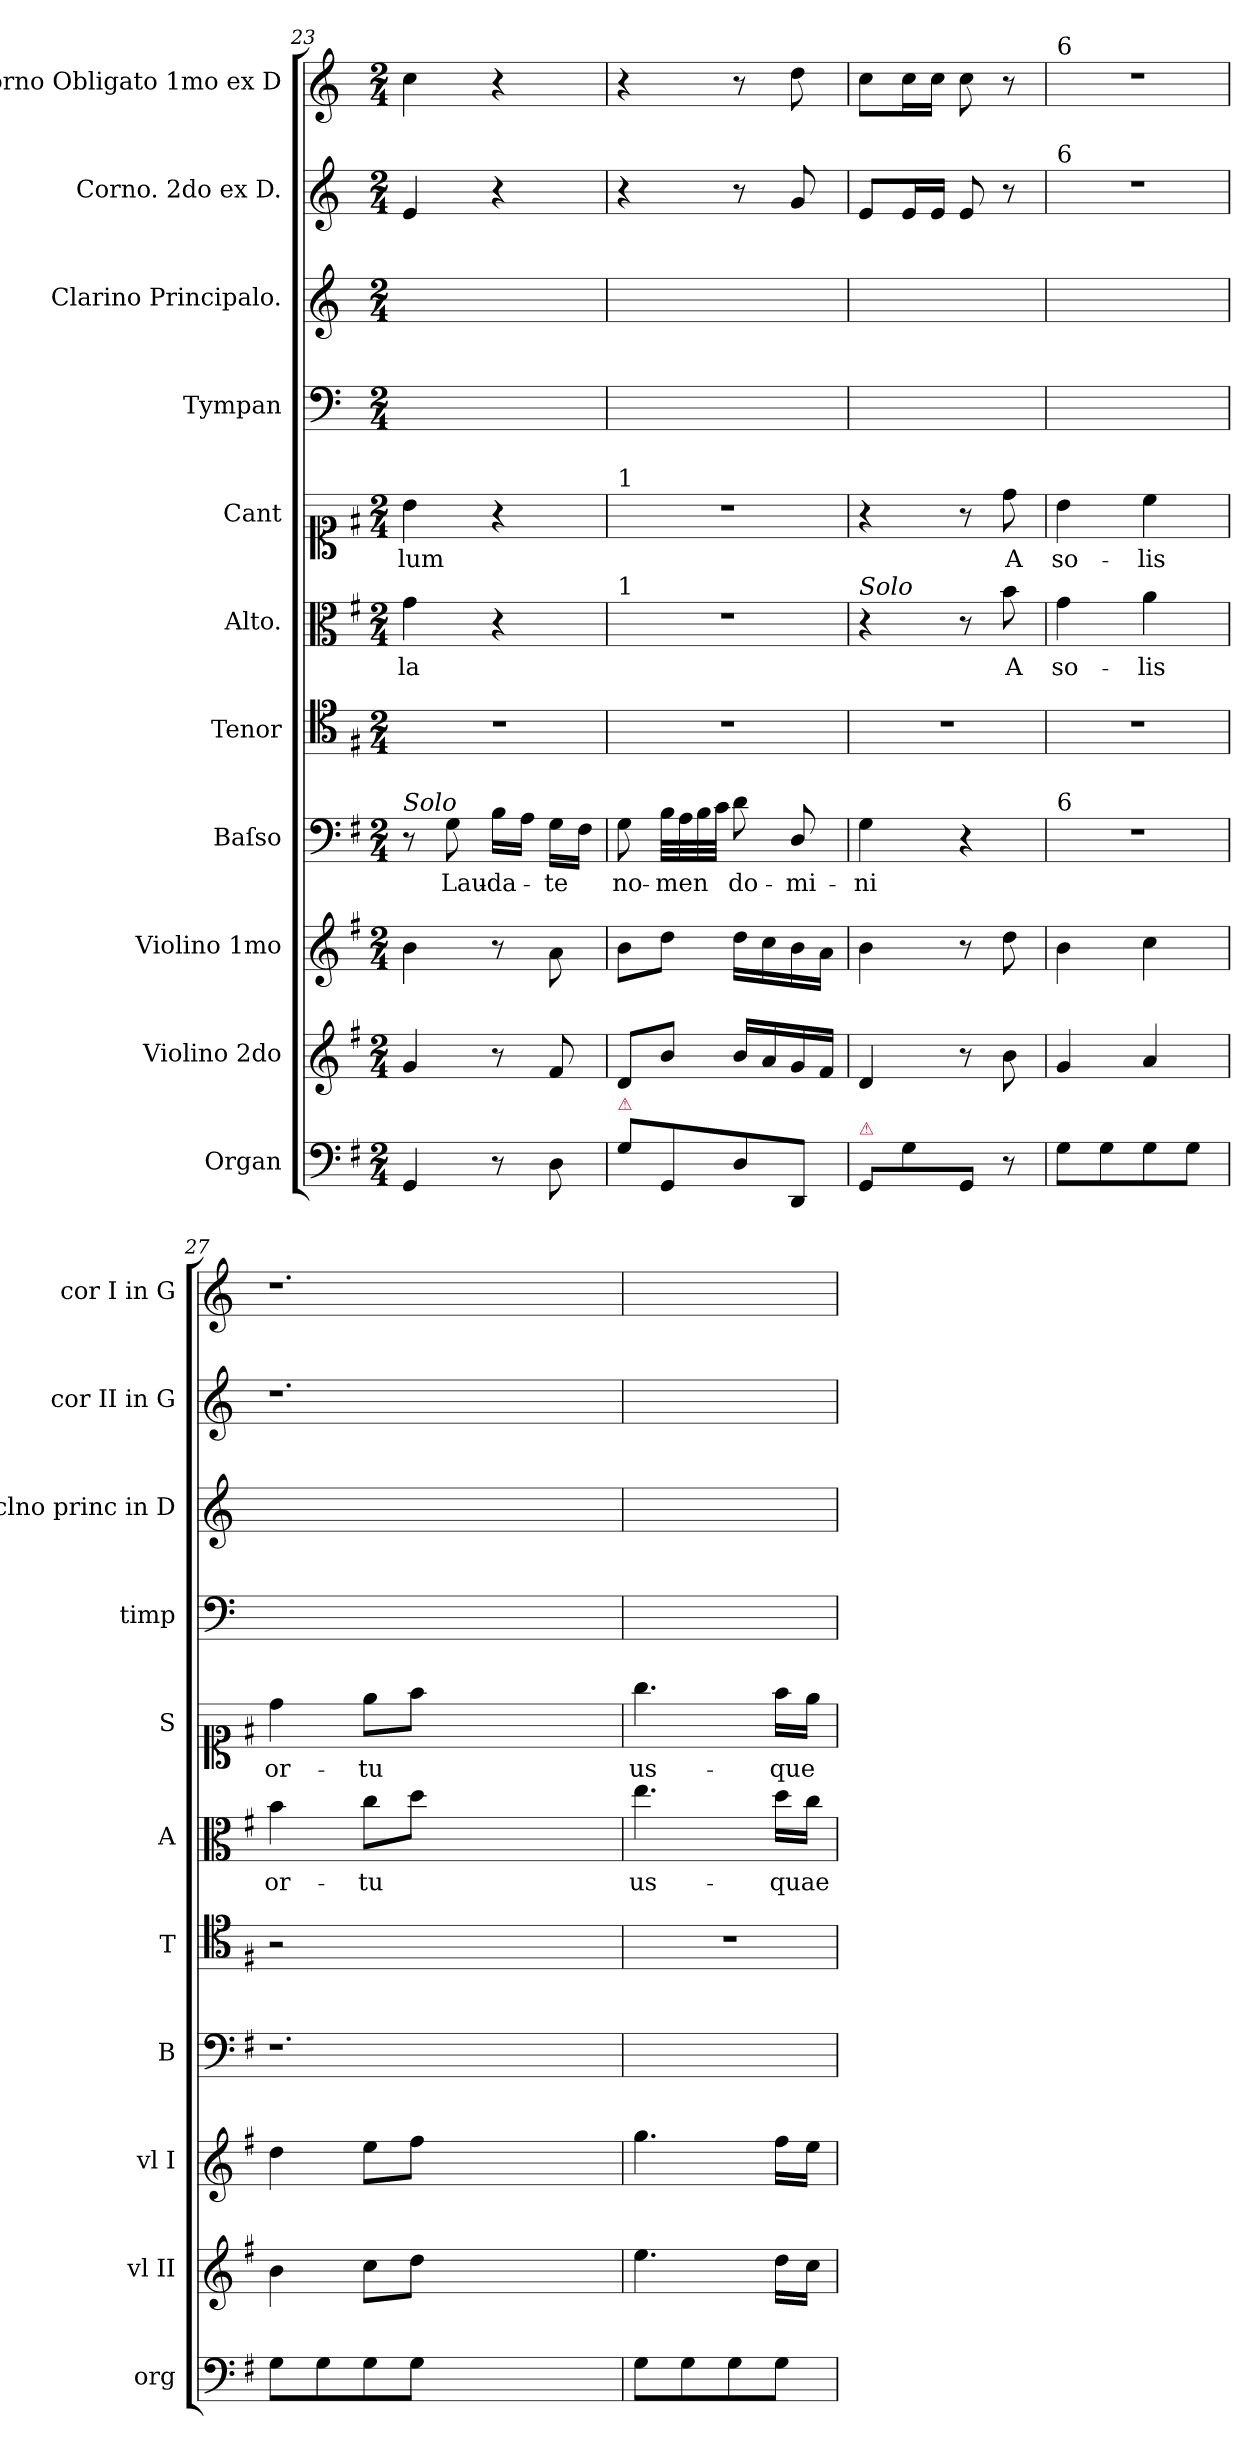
**kern	**kern	**kern	**kern	**text	**kern	**kern	**text	**kern	**text	**kern	**kern	**kern	**kern
*part11	*part10	*part9	*part8	*part8	*part7	*part6	*part6	*part5	*part5	*part4	*part3	*part2	*part1
*staff11	*staff10	*staff9	*staff8	*staff8	*staff7	*staff6	*staff6	*staff5	*staff5	*staff4	*staff3	*staff2	*staff1
*I"Organ	*I"Violino 2do	*I"Violino 1mo	*I"Baſso	*	*I"Tenor	*I"Alto.	*	*I"Cant	*	*I"Tympan	*I"Clarino Principalo.	*I"Corno. 2do ex D.	*I"Corno Obligato 1mo ex D
*I'org	*I'vl II	*I'vl I	*I'B	*	*I'T	*I'A	*	*I'S	*	*I'timp	*I'clno princ in D	*I'cor II in G	*I'cor I in G
*clefF4	*clefG2	*clefG2	*clefF4	*	*clefC4	*clefC3	*	*clefC1	*	*clefF4	*clefG2	*clefG2	*clefG2
*	*	*	*	*	*	*	*	*	*	*	*ITrd-1c-2	*ITrd3c5	*ITrd3c5
*k[f#]	*k[f#]	*k[f#]	*k[f#]	*	*k[f#]	*k[f#]	*	*k[f#]	*	*k[]	*k[f#c#]	*k[f#]	*k[f#]
*M2/4	*M2/4	*M2/4	*M2/4	*	*M2/4	*M2/4	*	*M2/4	*	*M2/4	*M2/4	*M2/4	*M2/4
=23	=23	=23	=23	=23	=23	=23	=23	=23	=23	=23	=23	=23	=23
!	!	!	!LO:TX:a:i:t=Solo	!	!	!	!	!	!	!	!	!	!
4GG/	4g/	4b\	8r	.	2r	4g\	-la	4b\	-lum	2ryy	2ryy	4B/	4g\
.	.	.	8G\	Lau-	.	.	.	.	.	.	.	.	.
8r	8r	8r	16B\LL	-da-	.	4r	.	4r	.	.	.	4r	4r
.	.	.	16A\JJ	.	.	.	.	.	.	.	.	.	.
8D\	8f#/	8a\	16G\LL	-te	.	.	.	.	.	.	.	.	.
.	.	.	16F#\JJ	.	.	.	.	.	.	.	.	.	.
=24	=24	=24	=24	=24	=24	=24	=24	=24	=24	=24	=24	=24	=24
!	!	!	!	!	!	!	!	!LO:TX:a:t=1	!	!	!	!	!
!	!	!	!	!	!	!LO:TX:a:t=1	!	!	!	!	!	!	!
!LO:TX:a:color=crimson:t=⚠	!	!	!	!	!	!	!	!	!	!	!	!	!
8G\L	8d/L	8b\L	8G\	no-	2r	2r	.	2r	.	2ryy	2ryy	4r	4r
8GG/	8b/J	8dd\J	32B\LLL	-men	.	.	.	.	.	.	.	.	.
.	.	.	32A\	.	.	.	.	.	.	.	.	.	.
.	.	.	32B\	.	.	.	.	.	.	.	.	.	.
.	.	.	32c\JJJ	.	.	.	.	.	.	.	.	.	.
8D/	16b/LL	16dd\LL	8d\	do-	.	.	.	.	.	.	.	8r	8r
.	16a/	16cc\	.	.	.	.	.	.	.	.	.	.	.
8DD/J	16g/	16b\	8D/	-mi-	.	.	.	.	.	.	.	8d/	8a\
.	16f#/JJ	16a\JJ	.	.	.	.	.	.	.	.	.	.	.
=25	=25	=25	=25	=25	=25	=25	=25	=25	=25	=25	=25	=25	=25
!	!	!	!	!	!	!LO:TX:a:i:t=Solo	!	!	!	!	!	!	!
!LO:TX:a:color=crimson:t=⚠	!	!	!	!	!	!	!	!	!	!	!	!	!
8GG/L	4d/	4b\	4G\	-ni	2r	4r	.	4r	.	2ryy	2ryy	8B/L	8g\L
8G\	.	.	.	.	.	.	.	.	.	.	.	16B/L	16g\L
.	.	.	.	.	.	.	.	.	.	.	.	16B/JJ	16g\JJ
8GG/J	8r	8r	4r	.	.	8r	.	8r	.	.	.	8B/	8g\
8r	8b\	8dd\	.	.	.	8b\	A	8dd\	A	.	.	8r	8r
=26	=26	=26	=26	=26	=26	=26	=26	=26	=26	=26	=26	=26	=26
!	!	!	!	!	!	!	!	!	!	!	!	!	!LO:TX:a:t=6
!	!	!	!	!	!	!	!	!	!	!	!	!LO:TX:a:t=6	!
!	!	!	!LO:TX:a:t=6	!	!	!	!	!	!	!	!	!	!
8G\L	4g/	4b\	2r	.	2r	4g\	so-	4b\	so-	2ryy	2ryy	2r	2r
8G\	.	.	.	.	.	.	.	.	.	.	.	.	.
8G\	4a/	4cc\	.	.	.	4a\	-lis	4cc\	-lis	.	.	.	.
8G\J	.	.	.	.	.	.	.	.	.	.	.	.	.
=27	=27	=27	=27	=27	=27	=27	=27	=27	=27	=27	=27	=27	=27
8G\L	4b\	4dd\	1.r	.	2r	4b\	or-	4dd\	or-	2ryy	2ryy	1.r	1.r
8G\	.	.	.	.	.	.	.	.	.	.	.	.	.
8G\	8cc\L	8ee\L	.	.	.	8cc\L	-tu	8ee\L	-tu	.	.	.	.
8G\J	8dd\J	8ff#\J	.	.	.	8dd\J	.	8ff#\J	.	.	.	.	.
1ryy	1ryy	1ryy	.	.	1ryy	1ryy	.	1ryy	.	1ryy	1ryy	.	.
=28	=28	=28	=28	=28	=28	=28	=28	=28	=28	=28	=28	=28	=28
8G\L	4.ee\	4.gg\	2ryy	.	2r	4.ee\	us-	4.gg\	us-	2ryy	2ryy	2ryy	2ryy
8G\	.	.	.	.	.	.	.	.	.	.	.	.	.
8G\	.	.	.	.	.	.	.	.	.	.	.	.	.
8G\J	16dd\LL	16ff#\LL	.	.	.	16dd\LL	-quae	16ff#\LL	-que	.	.	.	.
.	16cc\JJ	16ee\JJ	.	.	.	16cc\JJ	.	16ee\JJ	.	.	.	.	.
=	=	=	=	=	=	=	=	=	=	=	=	=	=
*-	*-	*-	*-	*-	*-	*-	*-	*-	*-	*-	*-	*-	*-
